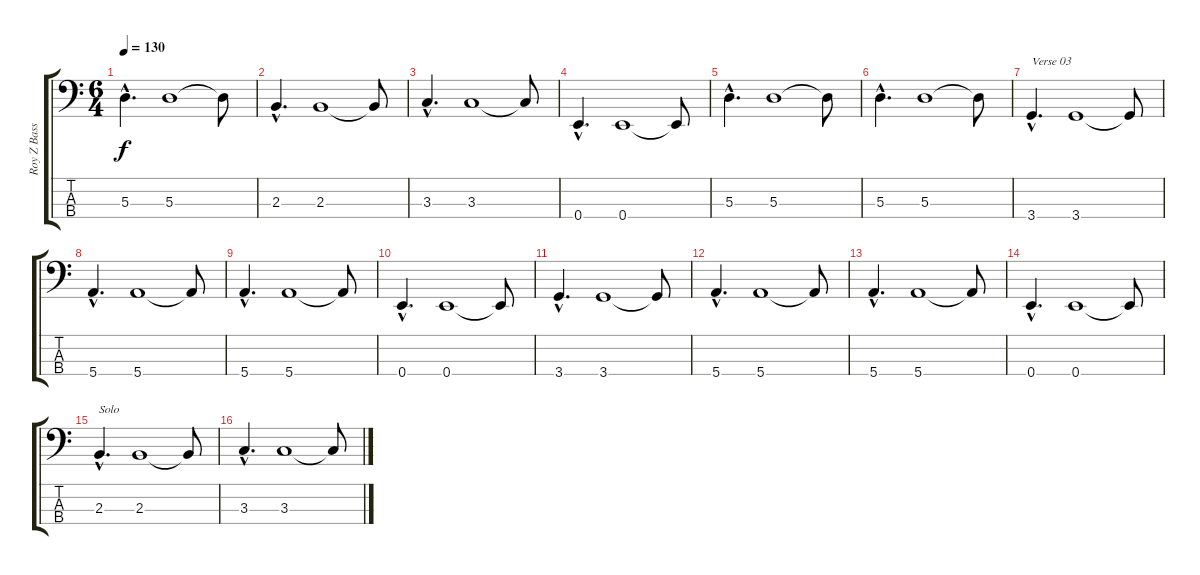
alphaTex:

\track ("Roy Z Bass" "Roy Z Bass") {instrument electricbasspick}
\staff {score tabs}
\tuning (G2 D2 A1 E1) {hide}
\ts (6 4)
\tempo 130
\clef f4
\ks c
5.3{hac}.4{d dy f} 5.3.1 5.3{t}.8 |
2.3{hac}.4{d} 2.3.1 2.3{t}.8 |
3.3{hac}.4{d} 3.3.1 3.3{t}.8 |
0.4{hac}.4{d} 0.4.1 0.4{t}.8 |
5.3{hac}.4{d} 5.3.1 5.3{t}.8 |
5.3{hac}.4{d} 5.3.1 5.3{t}.8 |
3.4{hac}.4{d txt "Verse 03"} 3.4.1 3.4{t}.8 |
5.4{hac}.4{d} 5.4.1 5.4{t}.8 |
5.4{hac}.4{d} 5.4.1 5.4{t}.8 |
0.4{hac}.4{d} 0.4.1 0.4{t}.8 |
3.4{hac}.4{d} 3.4.1 3.4{t}.8 |
5.4{hac}.4{d} 5.4.1 5.4{t}.8 |
5.4{hac}.4{d} 5.4.1 5.4{t}.8 |
0.4{hac}.4{d} 0.4.1 0.4{t}.8 |
2.3{hac}.4{d txt "Solo"} 2.3.1 2.3{t}.8 |
3.3{hac}.4{d} 3.3.1 3.3{t}.8
